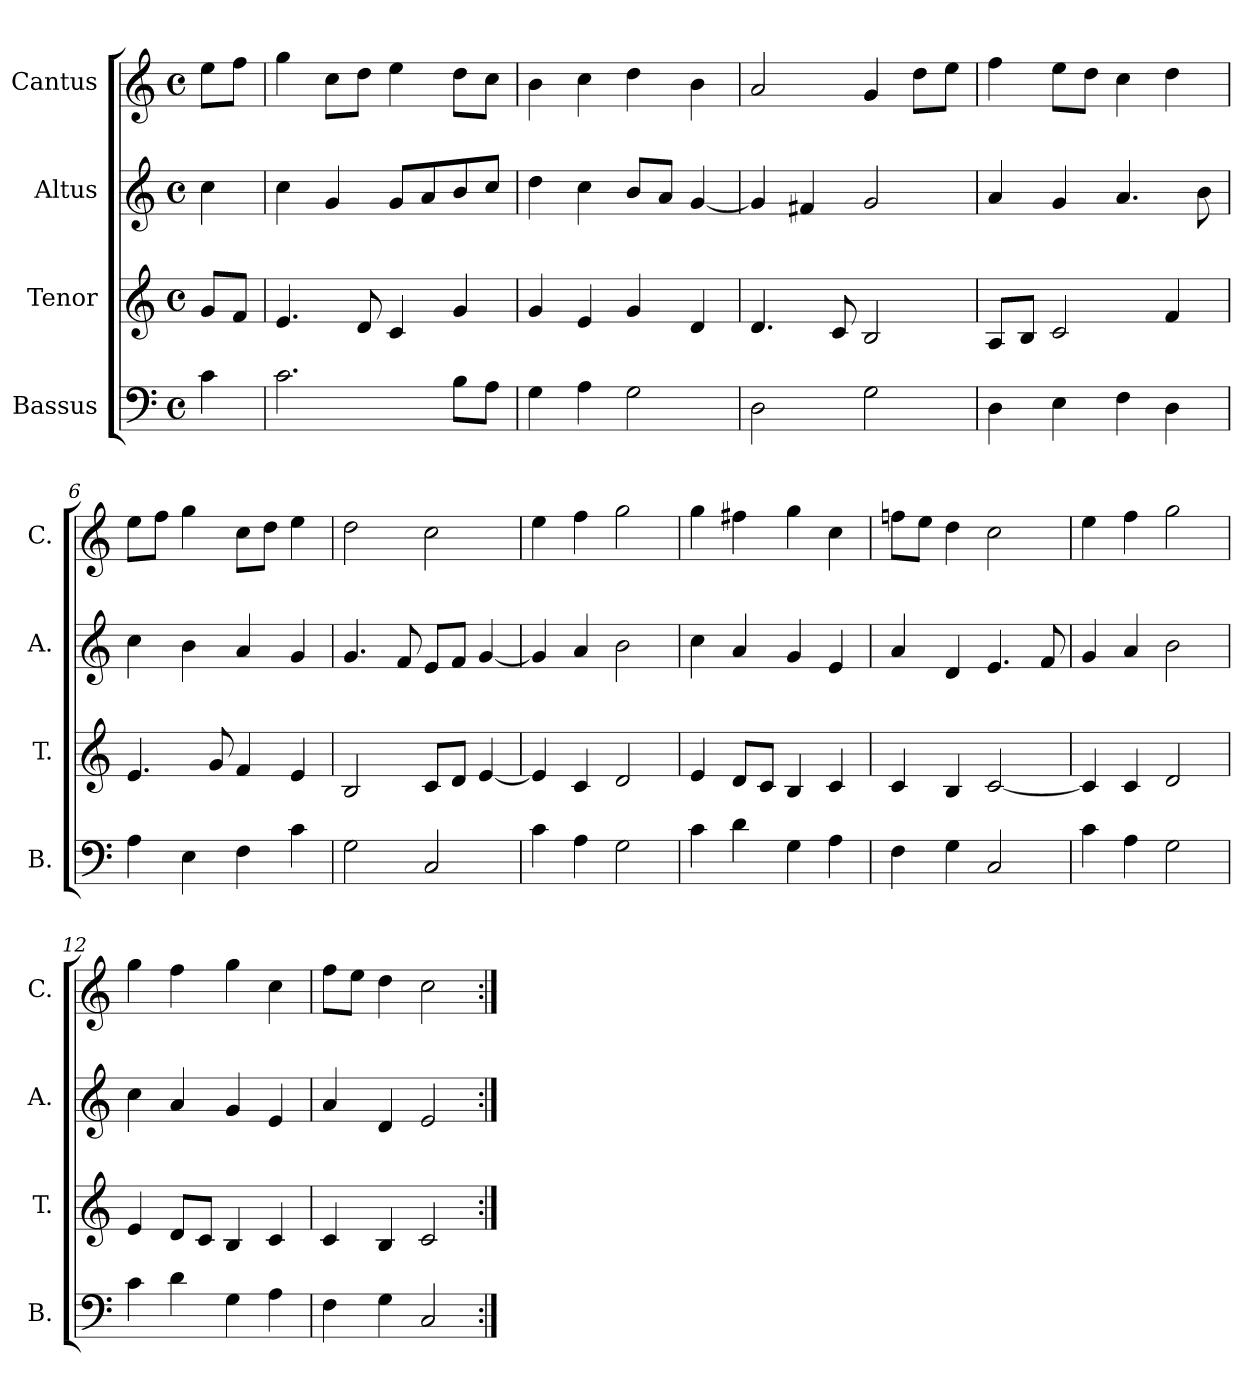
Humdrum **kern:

**kern	**kern	**kern	**kern
*part4	*part3	*part2	*part1
*staff4	*staff3	*staff2	*staff1
*I"Bassus	*I"Tenor	*I"Altus	*I"Cantus
*I'B.	*I'T.	*I'A.	*I'C.
*clefF4	*clefG2	*clefG2	*clefG2
*k[]	*k[]	*k[]	*k[]
*C:	*C:	*C:	*C:
*M4/4	*M4/4	*M4/4	*M4/4
*met(c)	*met(c)	*met(c)	*met(c)
=1	=1	=1	=1
4c\	8g/L	4cc\	8ee\L
.	8f/J	.	8ff\J
=2	=2	=2	=2
2.c\	4.e/	4cc\	4gg\
.	.	4g/	8cc\L
.	8d/	.	8dd\J
.	4c/	8g/L	4ee\
.	.	8a/	.
8B\L	4g/	8b/	8dd\L
8A\J	.	8cc/J	8cc\J
=3	=3	=3	=3
4G\	4g/	4dd\	4b\
4A\	4e/	4cc\	4cc\
2G\	4g/	8b/L	4dd\
.	.	8a/J	.
.	4d/	[4g/	4b\
=4	=4	=4	=4
2D\	4.d/	4g/]	2a/
.	.	4f#X/	.
.	8c/	.	.
2G\	2B/	2g/	4g/
.	.	.	8dd\L
.	.	.	8ee\J
=5	=5	=5	=5
4D\	8A/L	4a/	4ff\
.	8B/J	.	.
4E\	2c/	4g/	8ee\L
.	.	.	8dd\J
4F\	.	4.a/	4cc\
4D\	4f/	.	4dd\
.	.	8b\	.
=6	=6	=6	=6
4A\	4.e/	4cc\	8ee\L
.	.	.	8ff\J
4E\	.	4b\	4gg\
.	8g/	.	.
4F\	4f/	4a/	8cc\L
.	.	.	8dd\J
4c\	4e/	4g/	4ee\
!!LO:LB:g=z
=7	=7	=7	=7
2G\	2B/	4.g/	2dd\
.	.	8f/	.
2C/	8c/L	8e/L	2cc\
.	8d/J	8f/J	.
.	[4e/	[4g/	.
=8	=8	=8	=8
4c\	4e/]	4g/]	4ee\
4A\	4c/	4a/	4ff\
2G\	2d/	2b\	2gg\
=9	=9	=9	=9
4c\	4e/	4cc\	4gg\
4d\	8d/L	4a/	4ff#X\
.	8c/J	.	.
4G\	4B/	4g/	4gg\
4A\	4c/	4e/	4cc\
=10	=10	=10	=10
4F\	4c/	4a/	8ffn\L
.	.	.	8ee\J
4G\	4B/	4d/	4dd\
2C/	[2c/	4.e/	2cc\
.	.	8f/	.
=11	=11	=11	=11
4c\	4c/]	4g/	4ee\
4A\	4c/	4a/	4ff\
2G\	2d/	2b\	2gg\
=12	=12	=12	=12
4c\	4e/	4cc\	4gg\
4d\	8d/L	4a/	4ff\
.	8c/J	.	.
4G\	4B/	4g/	4gg\
4A\	4c/	4e/	4cc\
=13	=13	=13	=13
4F\	4c/	4a/	8ff\L
.	.	.	8ee\J
4G\	4B/	4d/	4dd\
2C/	2c/	2e/	2cc\
=:|!	=:|!	=:|!	=:|!
*-	*-	*-	*-
